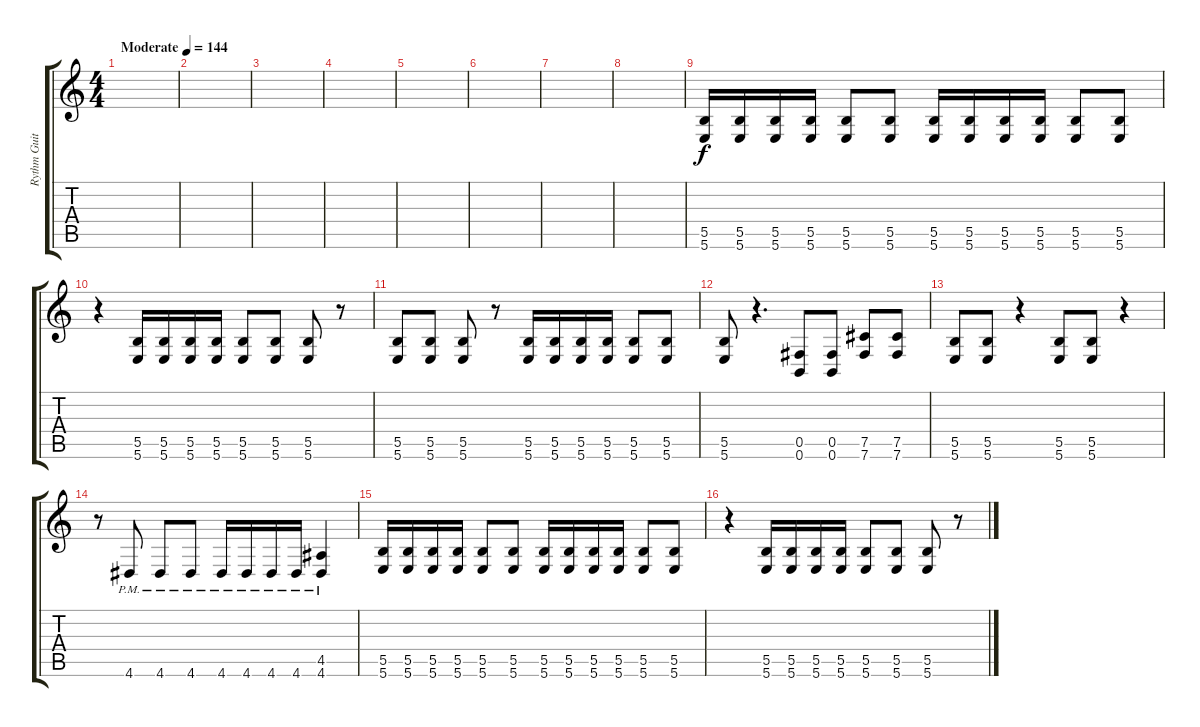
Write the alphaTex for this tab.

\track ("Rythm Guitar" "Rythm Guit") {instrument distortionguitar}
\staff {score tabs}
\tuning (Db4 Ab3 E3 B2 Gb2 B1) {hide}
\ts (4 4)
\tempo (144 "Moderate")
\clef g2
\ks c
|
|
|
|
|
|
|
|
(5.5 5.6).16 (5.5 5.6).16 (5.5 5.6).16 (5.5 5.6).16 (5.5 5.6).8 (5.5 5.6).8 (5.5 5.6).16 (5.5 5.6).16 (5.5 5.6).16 (5.5 5.6).16 (5.5 5.6).8 (5.5 5.6).8 |
r.4 (5.5 5.6).16 (5.5 5.6).16 (5.5 5.6).16 (5.5 5.6).16 (5.5 5.6).8 (5.5 5.6).8 (5.5 5.6).8 r.8 |
(5.5 5.6).8 (5.5 5.6).8 (5.5 5.6).8 r.8 (5.5 5.6).16 (5.5 5.6).16 (5.5 5.6).16 (5.5 5.6).16 (5.5 5.6).8 (5.5 5.6).8 |
(5.5 5.6).8 r.4{d} (0.5 0.6).8 (0.5 0.6).8 (7.5 7.6).8 (7.5 7.6).8 |
(5.5 5.6).8 (5.5 5.6).8 r.4 (5.5 5.6).8 (5.5 5.6).8 r.4 |
r.8 4.6{pm}.8 4.6{pm}.8 4.6{pm}.8 4.6{pm}.16 4.6{pm}.16 4.6{pm}.16 4.6{pm}.16 (4.5 4.6{pm}).4 |
(5.5 5.6).16 (5.5 5.6).16 (5.5 5.6).16 (5.5 5.6).16 (5.5 5.6).8 (5.5 5.6).8 (5.5 5.6).16 (5.5 5.6).16 (5.5 5.6).16 (5.5 5.6).16 (5.5 5.6).8 (5.5 5.6).8 |
r.4 (5.5 5.6).16 (5.5 5.6).16 (5.5 5.6).16 (5.5 5.6).16 (5.5 5.6).8 (5.5 5.6).8 (5.5 5.6).8 r.8
